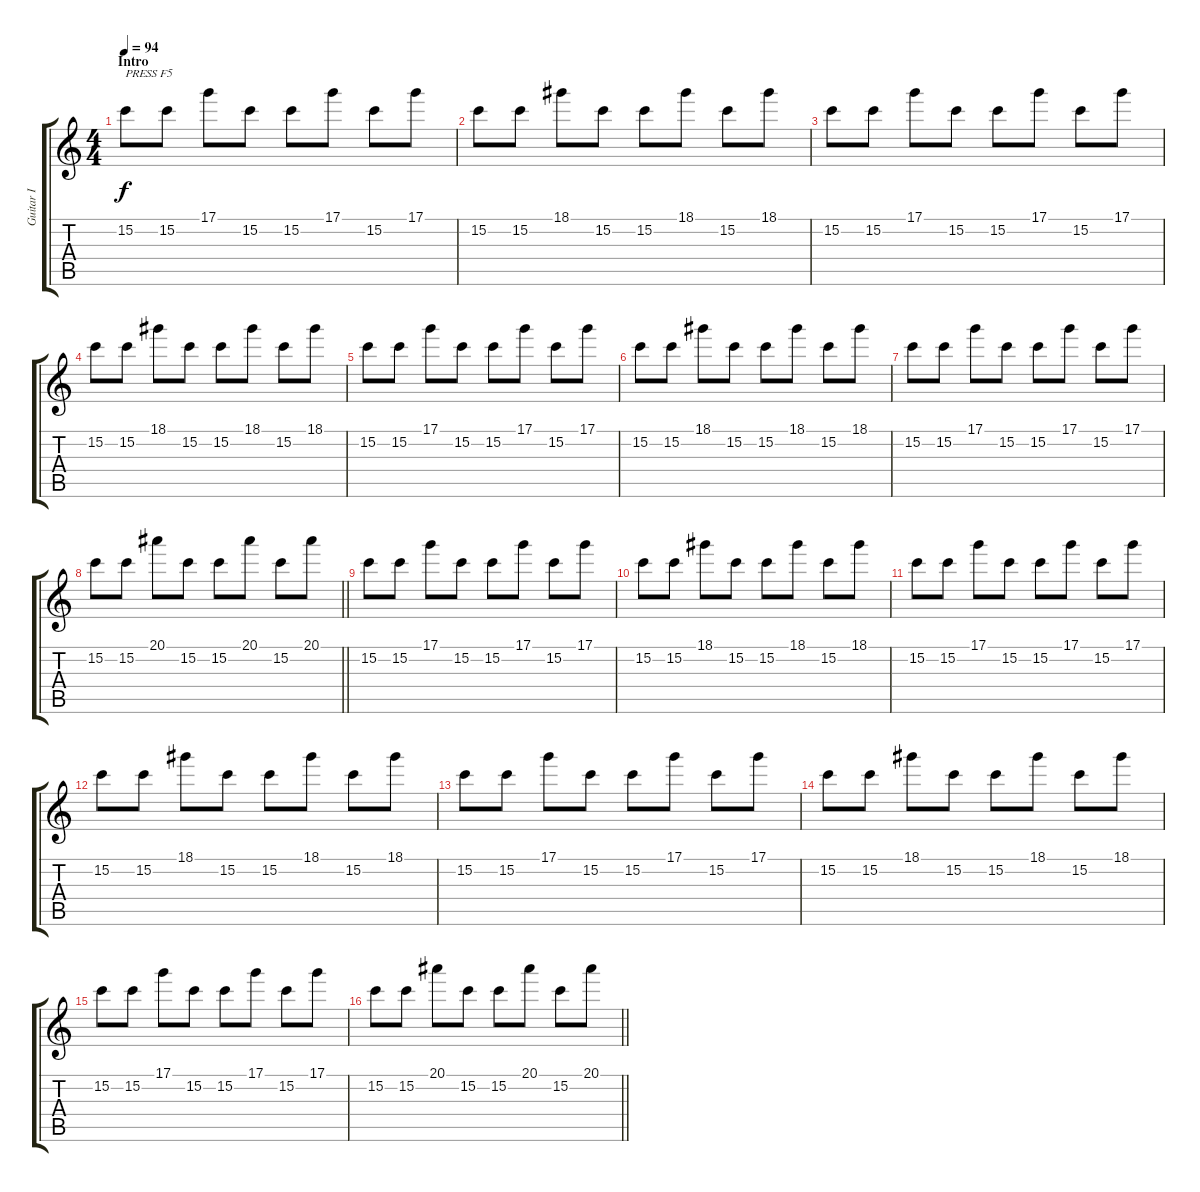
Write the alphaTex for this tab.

\track ("Guitar I" "Guitar I") {solo instrument distortionguitar}
\staff {score tabs}
\tuning (D4 A3 F3 C3 G2 C2) {hide}
\ts (4 4)
\section ("" "Intro")
\tempo 94
\tempo 149
\tempo 94
\clef g2
\ks c
15.2.8{txt "PRESS F5" dy f instrument distortionguitar} 15.2.8 17.1.8 15.2.8 15.2.8 17.1.8 15.2.8 17.1.8 |
15.2.8 15.2.8 18.1.8 15.2.8 15.2.8 18.1.8 15.2.8 18.1.8 |
15.2.8 15.2.8 17.1.8 15.2.8 15.2.8 17.1.8 15.2.8 17.1.8 |
15.2.8 15.2.8 18.1.8 15.2.8 15.2.8 18.1.8 15.2.8 18.1.8 |
15.2.8 15.2.8 17.1.8 15.2.8 15.2.8 17.1.8 15.2.8 17.1.8 |
15.2.8 15.2.8 18.1.8 15.2.8 15.2.8 18.1.8 15.2.8 18.1.8 |
15.2.8 15.2.8 17.1.8 15.2.8 15.2.8 17.1.8 15.2.8 17.1.8 |
\barLineRight lightlight
15.2.8 15.2.8 20.1.8 15.2.8 15.2.8 20.1.8 15.2.8 20.1.8 |
15.2.8 15.2.8 17.1.8 15.2.8 15.2.8 17.1.8 15.2.8 17.1.8 |
15.2.8 15.2.8 18.1.8 15.2.8 15.2.8 18.1.8 15.2.8 18.1.8 |
15.2.8 15.2.8 17.1.8 15.2.8 15.2.8 17.1.8 15.2.8 17.1.8 |
15.2.8 15.2.8 18.1.8 15.2.8 15.2.8 18.1.8 15.2.8 18.1.8 |
15.2.8 15.2.8 17.1.8 15.2.8 15.2.8 17.1.8 15.2.8 17.1.8 |
15.2.8 15.2.8 18.1.8 15.2.8 15.2.8 18.1.8 15.2.8 18.1.8 |
15.2.8 15.2.8 17.1.8 15.2.8 15.2.8 17.1.8 15.2.8 17.1.8 |
\barLineRight lightlight
15.2.8 15.2.8 20.1.8 15.2.8 15.2.8 20.1.8 15.2.8 20.1.8
